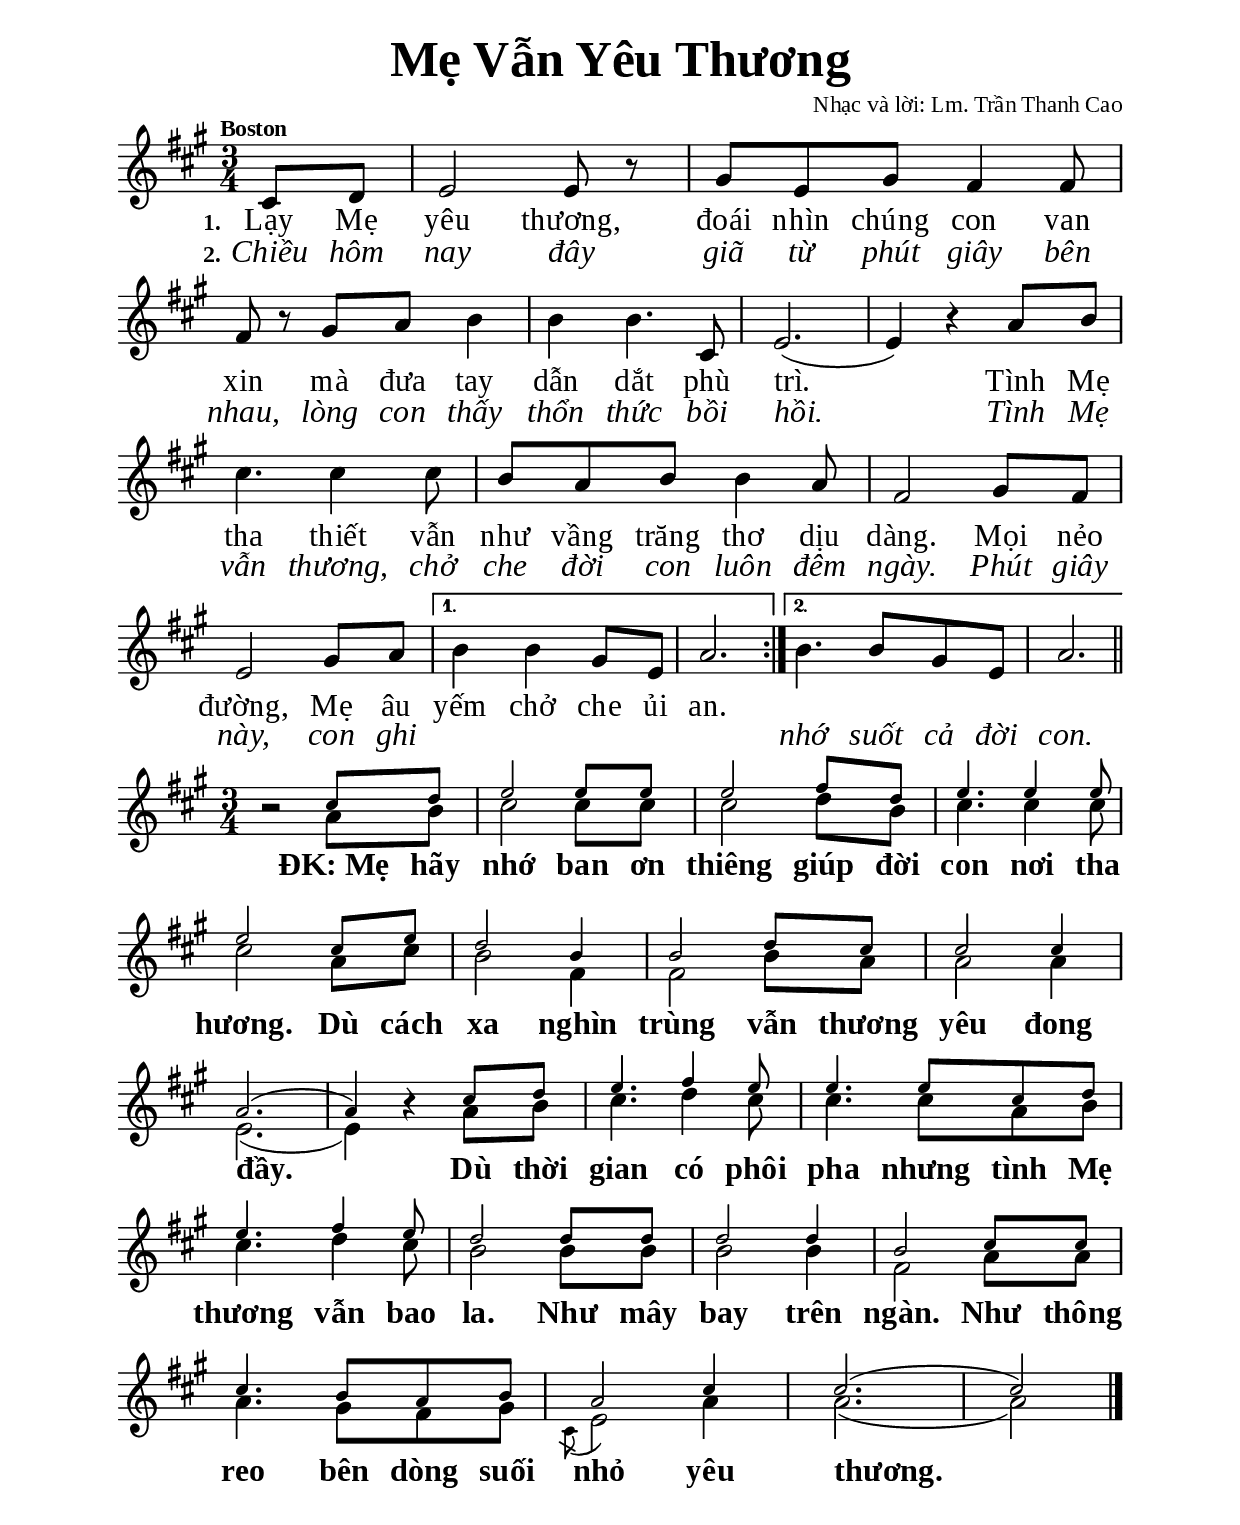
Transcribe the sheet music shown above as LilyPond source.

% Cài đặt chung
\version "2.20.0"
\include "english.ly"

\header {
  title = \markup { \fontsize #3 "Mẹ Vẫn Yêu Thương" }
  poet = " "
  composer = "Nhạc và lời: Lm. Trần Thanh Cao"
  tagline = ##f
}

\paper {
  #(set-paper-size "a4")
  top-margin = 10\mm
  bottom-margin = 10\mm
  left-margin = 20\mm
  right-margin = 20\mm
  #(define fonts
    (make-pango-font-tree
      "Liberation Serif"
      "Liberation Serif"
      "Liberation Serif"
      (/ 20 20)))
  page-count = #1
  indent = #0
  system-system-spacing.basic-distance = #14
}

% Nhạc phiên khúc
nhacPhienKhuc = \relative c' {
  \tempo "Boston"
  \repeat volta 2
  {
    \partial 4 cs8 d |
    e2 e8 r |
    gs e gs fs4 fs8 |
    fs r gs a b4 |
    b b4. cs,8 |
    e2. ( |
    e4) r a8 b |
    cs4. cs4 cs8 |
    b a b b4 a8 |
    fs2 gs8 fs |
    e2 gs8 a |
  }
  \alternative {
    {
      b4 b gs8 e |
      a2.
    }
    {
      b4. b8 gs e |
      a2. \bar "||"
    }
  }
}

% Nhạc điệp khúc
nhacDiepKhucSop = \relative c'' {
  r2 a8 b |
  cs2 cs8 cs |
  cs2 d8 b |
  cs4. cs4 cs8 |
  cs2 a8 cs |
  b2 fs4 |
  fs2 b8 a |
  a2 a4 |
  e2. ( |
  e4) r a8 b |
  cs4. d4 cs8 |
  cs4. cs8 a b |
  cs4. d4 cs8 |
  b2 b8 b |
  b2 b4 |
  fs2 a8 a |
  a4. gs8 fs gs |
  \acciaccatura cs,8 e2 a4 
  a2. ( |
  a2) \bar "|."
}

nhacDiepKhucBas = \relative c'' {
  r2 cs8 d |
  e2 e8 e |
  e2 fs8 d |
  e4. e4 e8 |
  e2 cs8 e |
  d2 b4 |
  b2 d8 cs |
  cs2 cs4 |
  a2. ( |
  a4) r cs8 d |
  e4. fs4 e8 |
  e4. e8 cs d |
  e4. fs4 e8 |
  d2 d8 d |
  d2 d4 |
  b2 cs8 cs |
  cs4. b8 a b |
  a2 cs4 |
  cs2. ( |
  cs2)
}

% Lời phiên khúc
loiPhienKhucMot = \lyricmode {
  \set stanza = #"1."
  Lạy Mẹ yêu thương, đoái nhìn chúng con van xin
  mà đưa tay dẫn dắt phù trì.
  Tình Mẹ tha thiết vẫn như vầng trăng thơ dịu dàng.
  Mọi nẻo đường, Mẹ âu yếm chở che ủi an.
}

loiPhienKhucHai = \lyricmode {
  \override Lyrics.LyricText.font-shape = #'italic
  \set stanza = #"2."
  Chiều hôm nay đây giã từ phút giây bên nhau,
  lòng con thấy thổn thức bồi hồi.
  Tình Mẹ vẫn thương, chở che đời con luôn đêm ngày.
  Phút giây này, con ghi
  \repeat unfold 1 { "" "" "" "" "" }
  nhớ suốt cả đời con.
}

% Lời điệp khúc
loiDiepKhuc = \lyricmode {
  %\set stanza = #
  "ĐK: Mẹ" hãy nhớ ban ơn thiêng giúp đời con nơi tha hương.
  Dù cách xa nghìn trùng vẫn thương yêu đong đầy.
  Dù thời gian có phôi pha nhưng tình Mẹ thương vẫn bao la.
  Như mây bay trên ngàn.
  Như thông reo bên dòng suối nhỏ yêu thương.
}

% Dàn trang
\score {
  \new ChoirStaff <<
    \new Staff = diepKhuc \with {
        \consists "Merge_rests_engraver"
        \magnifyStaff #(magstep +1)
      }
      <<
      \new Voice = beSop {
        \key a \major \time 3/4 \stemNeutral \nhacPhienKhuc
      }
    >>
    \new Lyrics \lyricsto beSop \loiPhienKhucMot
    \new Lyrics \lyricsto beSop \loiPhienKhucHai
  >>
  \layout {
    \override Lyrics.LyricText.font-size = #+3
    \override Lyrics.LyricSpace.minimum-distance = #2.0
    \override Score.BarNumber.break-visibility = ##(#f #f #f)
    \override Score.SpacingSpanner.uniform-stretching = ##t
  }
}

\score {
  \new ChoirStaff <<
    \new Staff = diepKhuc \with {
        \consists "Merge_rests_engraver"
        \magnifyStaff #(magstep +1)
      }
      <<
      \new Voice = beSop {
        \voiceTwo \key a \major \time 3/4 \nhacDiepKhucSop
      }
      \new Voice = beBas {
        \override NoteHead.font-size = #-2
        \voiceOne \key a \major \time 3/4 \nhacDiepKhucBas
      }
    >>
    \new Lyrics \lyricsto beSop \loiDiepKhuc
  >>
  \layout {
    \override Lyrics.LyricText.font-series = #'bold
    \override Lyrics.LyricText.font-size = #+3
    \override Lyrics.LyricSpace.minimum-distance = #2.0
    \override Score.BarNumber.break-visibility = ##(#f #f #f)
    \override Score.SpacingSpanner.uniform-stretching = ##t
  }
}
